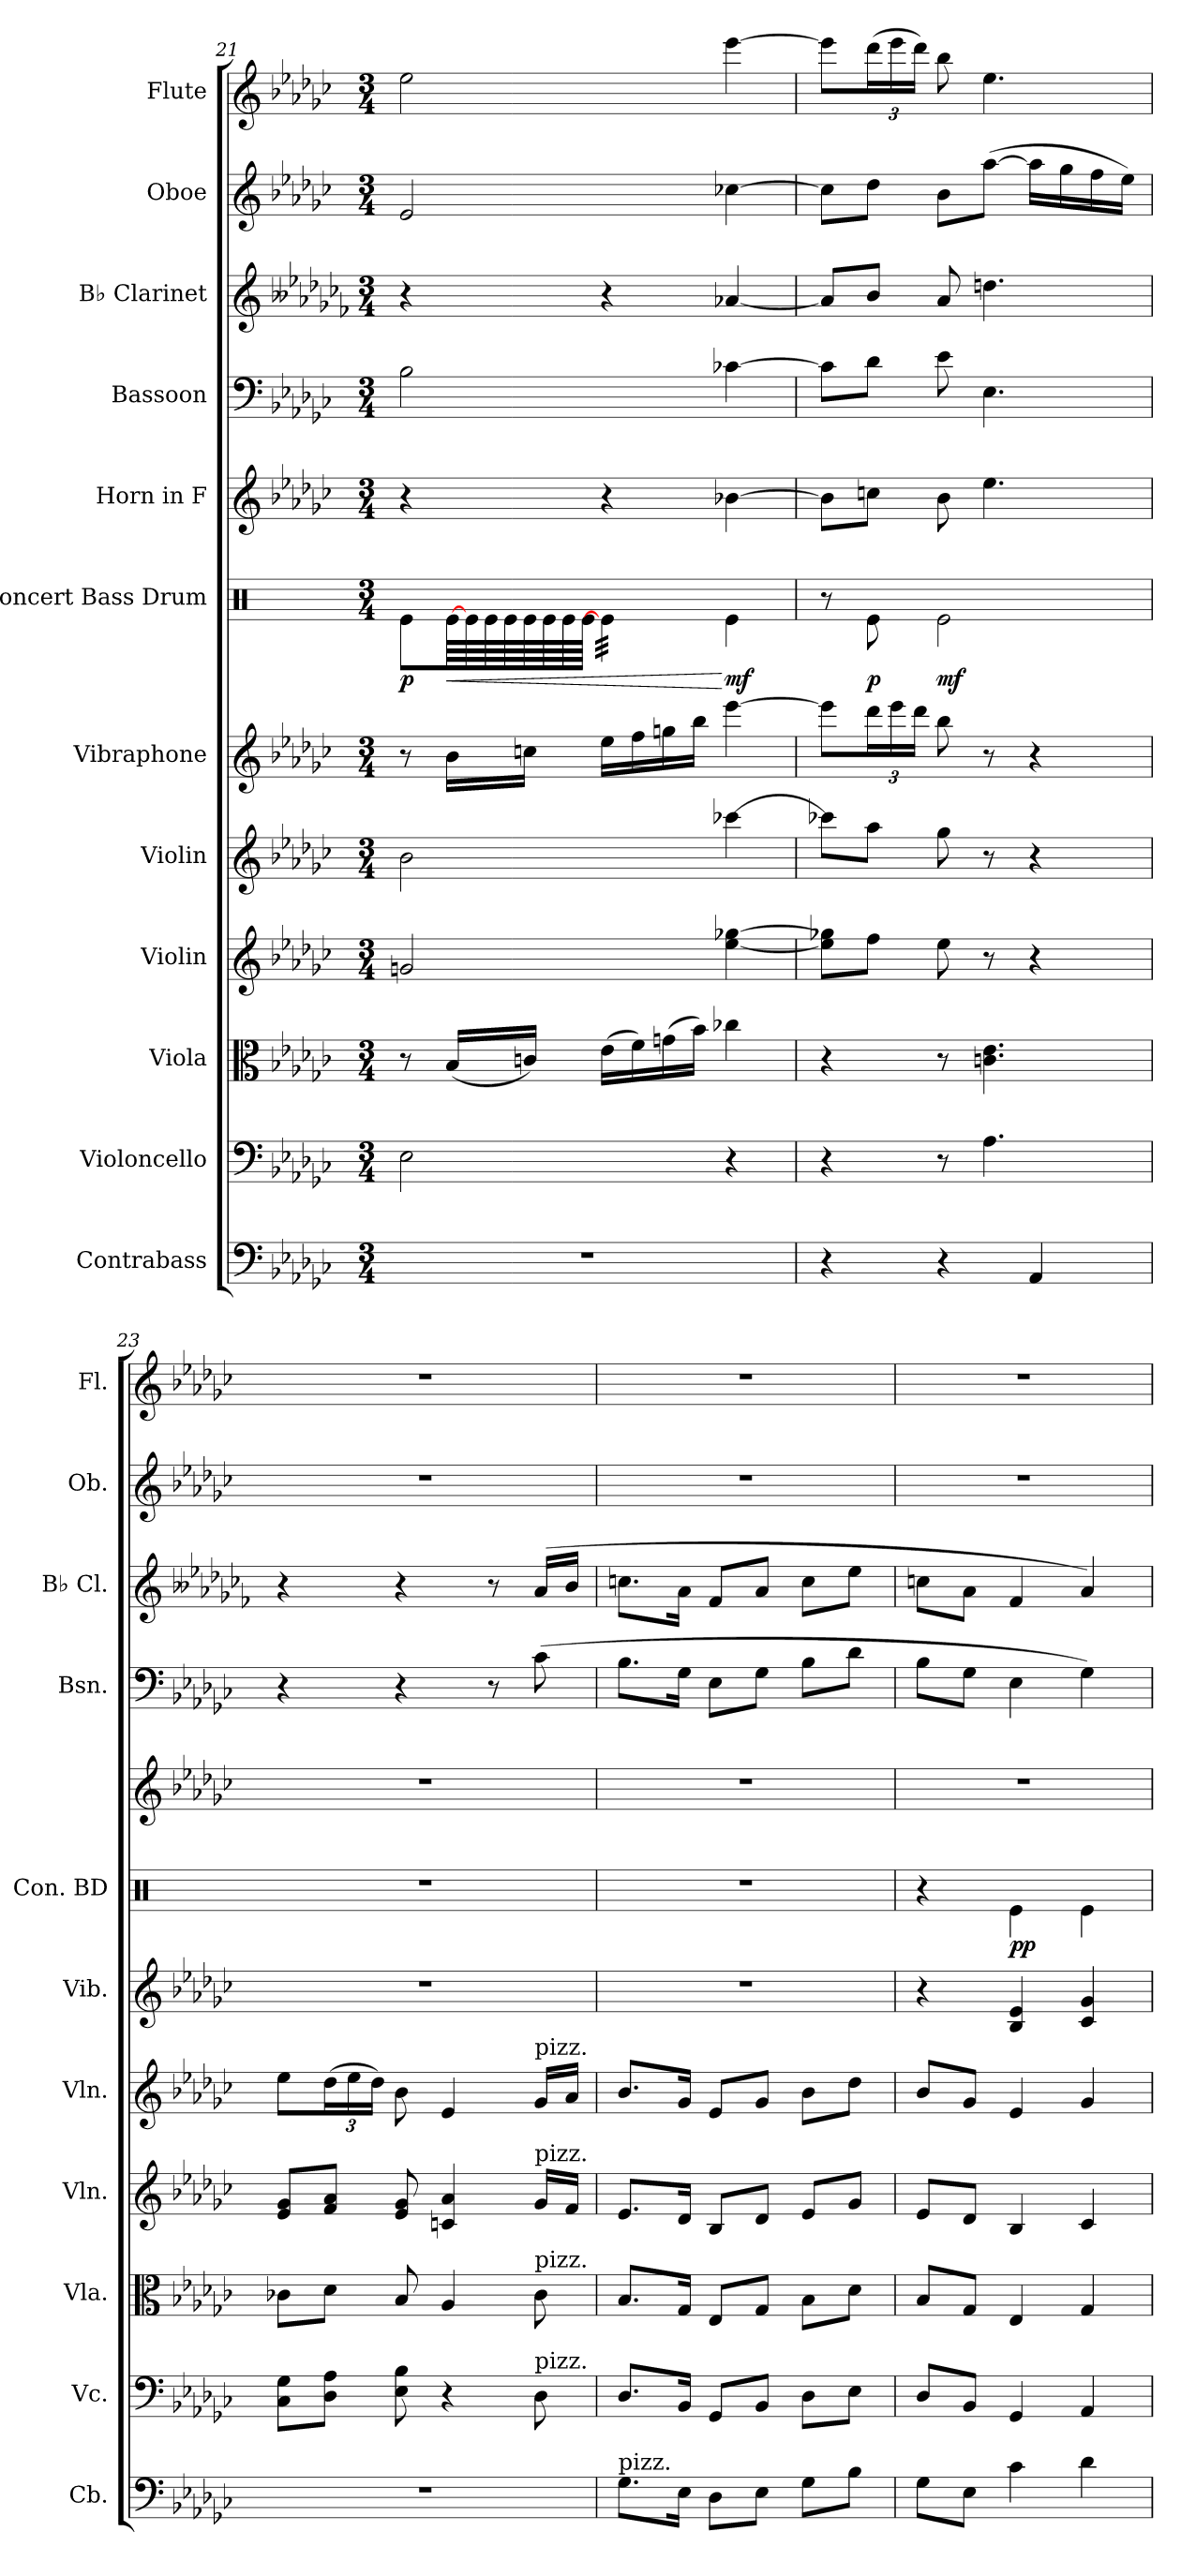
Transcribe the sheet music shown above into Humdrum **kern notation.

**kern	**kern	**kern	**kern	**kern	**kern	**kern	**dynam	**kern	**kern	**kern	**kern	**kern
*part12	*part11	*part10	*part9	*part8	*part7	*part6	*part6	*part5	*part4	*part3	*part2	*part1
*staff12	*staff11	*staff10	*staff9	*staff8	*staff7	*staff6	*staff6	*staff5	*staff4	*staff3	*staff2	*staff1
*I"Contrabass	*I"Violoncello	*I"Viola	*I"Violin	*I"Violin	*I"Vibraphone	*I"Concert Bass Drum	*	*I"Horn in F	*I"Bassoon	*I"B♭ Clarinet	*I"Oboe	*I"Flute
*I'Cb.	*I'Vc.	*I'Vla.	*I'Vln.	*I'Vln.	*I'Vib.	*I'Con. BD	*	*	*I'Bsn.	*I'B♭ Cl.	*I'Ob.	*I'Fl.
*clefF4	*clefF4	*clefC3	*clefG2	*clefG2	*clefG2	*clefX	*	*clefG2	*clefF4	*clefG2	*clefG2	*clefG2
*ITrd7c12	*	*	*	*	*	*	*	*ITrd4c7	*	*ITrd1c2	*	*
*k[b-e-a-d-g-c-]	*k[b-e-a-d-g-c-]	*k[b-e-a-d-g-c-]	*k[b-e-a-d-g-c-]	*k[b-e-a-d-g-c-]	*k[b-e-a-d-g-c-]	*k[]	*	*k[b-e-a-d-g-c-f-]	*k[b-e-a-d-g-c-]	*k[b--e-a-d-g-c-f-]	*k[b-e-a-d-g-c-]	*k[b-e-a-d-g-c-]
*M3/4	*M3/4	*M3/4	*M3/4	*M3/4	*M3/4	*M3/4	*	*M3/4	*M3/4	*M3/4	*M3/4	*M3/4
=21	=21	=21	=21	=21	=21	=21	=21	=21	=21	=21	=21	=21
!	!	!	!	!	!	!	!LO:DY:b	!	!	!	!	!
2.r	2E-\	8r	2gn/	2b-\	8r	8Re\L	p	4r	2B-\	4r	2e-/	2ee-\
!	!	!	!	!	!	!	!LO:HP:b	!	!	!	!	!
*	*	*	*	*	*	*tremolo	*	*	*	*	*	*
.	.	(<16B-/LL	.	.	16b-\LL	[64Re\	<	.	.	.	.	.
.	.	.	.	.	.	64Re\	.	.	.	.	.	.
.	.	.	.	.	.	64Re\	.	.	.	.	.	.
.	.	.	.	.	.	64Re\	.	.	.	.	.	.
.	.	16cn/JJ)	.	.	16ccn\JJ	64Re\	.	.	.	.	.	.
.	.	.	.	.	.	64Re\	.	.	.	.	.	.
.	.	.	.	.	.	64Re\	.	.	.	.	.	.
.	.	.	.	.	.	64Re\JJJJ	.	.	.	.	.	.
.	.	(>16e-\LL	.	.	16ee-\LL	32Re\]LLL	.	4r	.	4r	.	.
.	.	.	.	.	.	32Re\	.	.	.	.	.	.
.	.	16f\)	.	.	16ff\	32Re\	.	.	.	.	.	.
.	.	.	.	.	.	32Re\	.	.	.	.	.	.
.	.	(>16gn\	.	.	16ggn\	32Re\	.	.	.	.	.	.
.	.	.	.	.	.	32Re\	.	.	.	.	.	.
.	.	16b-\JJ)	.	.	16bb-\JJ	32Re\	.	.	.	.	.	.
.	.	.	.	.	.	32Re\JJJ	.	.	.	.	.	.
*	*	*	*	*	*	*Xtremolo	*	*	*	*	*	*
!	!	!	!	!	!	!	!LO:DY:n=1:b	!	!	!	!	!
.	4r	4cc-X\	[4ee-\ [4gg-X\	[4ccc-X\	[4eee-\	4Re\	[ mf	[4e-X\	[4c-X\	[4g-X/	[4cc-X\	[4eee-\
=22	=22	=22	=22	=22	=22	=22	=22	=22	=22	=22	=22	=22
4r	4r	4r	8ee-\] 8gg-X\]L	8ccc-X\L]	8eee-\L]	8r	.	8e-\L]	8c-\L]	8g-/L]	8cc-\L]	8eee-\L]
*	*	*	*	*	*Xbrackettup	*	*	*	*	*	*	*Xbrackettup
!	!	!	!	!	!	!	!LO:DY:b	!	!	!	!	!
.	.	.	8ff\J	8aa-\J	24ddd-\L	8Re\	p	8fn\J	8d-\J	8a-/J	8dd-\J	(>24ddd-\L
.	.	.	.	.	24eee-\	.	.	.	.	.	.	24eee-\
.	.	.	.	.	24ddd-\JJ	.	.	.	.	.	.	24ddd-\JJ)
!	!	!	!	!	!	!	!LO:DY:b	!	!	!	!	!
4r	8r	8r	8ee-\	8gg-\	8bb-\	2Re\	mf	8e-\	8e-\	8g-/	8b-\L	8bb-\
.	4.A-\	4.cn\ 4.e-\	8r	8r	8r	.	.	4.a-\	4.E-\	4.ccn\	(>[8aa-\J	4.ee-\
4AAA-/	.	.	4r	4r	4r	.	.	.	.	.	16aa-\LL]	.
.	.	.	.	.	.	.	.	.	.	.	16gg-\	.
.	.	.	.	.	.	.	.	.	.	.	16ff\	.
.	.	.	.	.	.	.	.	.	.	.	16ee-\JJ)	.
!!LO:PB:g=z
=23	=23	=23	=23	=23	=23	=23	=23	=23	=23	=23	=23	=23
2.r	8C-\ 8G-\L	8c-X\L	8e-/ 8g-/L	8ee-\L	2.r	2.r	.	2.r	4r	4r	2.r	2.r
*	*	*	*	*Xbrackettup	*	*	*	*	*	*	*	*
.	8D-\ 8A-\J	8d-\J	8f/ 8a-/J	(>24dd-\L	.	.	.	.	.	.	.	.
.	.	.	.	24ee-\	.	.	.	.	.	.	.	.
.	.	.	.	24dd-\JJ)	.	.	.	.	.	.	.	.
.	8E-\ 8B-\	8B-/	8e-/ 8g-/	8b-\	.	.	.	.	4r	4r	.	.
.	4r	4A-/	4cn/ 4a-/	4e-/	.	.	.	.	.	.	.	.
.	.	.	.	.	.	.	.	.	8r	8r	.	.
!	!	!	!	!LO:TX:a:t=pizz.	!	!	!	!	!	!	!	!
!	!	!	!LO:TX:a:t=pizz.	!	!	!	!	!	!	!	!	!
!	!	!LO:TX:a:t=pizz.	!	!	!	!	!	!	!	!	!	!
!	!LO:TX:a:t=pizz.	!	!	!	!	!	!	!	!	!	!	!
.	8D-\	8c-\	16g-/LL	16g-/LL	.	.	.	.	(>8c-\	(>16g-/LL	.	.
.	.	.	16f/JJ	16a-/JJ	.	.	.	.	.	16a-/JJ	.	.
=24	=24	=24	=24	=24	=24	=24	=24	=24	=24	=24	=24	=24
!LO:TX:a:t=pizz.	!	!	!	!	!	!	!	!	!	!	!	!
8.GG-\L	8.D-/L	8.B-/L	8.e-/L	8.b-/L	2.r	2.r	.	2.r	8.B-\L	8.b-X\L	2.r	2.r
16EE-\Jk	16BB-/Jk	16G-/Jk	16d-/Jk	16g-/Jk	.	.	.	.	16G-\Jk	16g-\Jk	.	.
8DD-\L	8GG-/L	8E-/L	8B-/L	8e-/L	.	.	.	.	8E-\L	8e-/L	.	.
8EE-\J	8BB-/J	8G-/J	8d-/J	8g-/J	.	.	.	.	8G-\J	8g-/J	.	.
8GG-\L	8D-\L	8B-\L	8e-/L	8b-\L	.	.	.	.	8B-\L	8b-\L	.	.
8BB-\J	8E-\J	8d-\J	8g-/J	8dd-\J	.	.	.	.	8d-\J	8dd-\J	.	.
=25	=25	=25	=25	=25	=25	=25	=25	=25	=25	=25	=25	=25
8GG-\L	8D-/L	8B-/L	8e-/L	8b-/L	4r	4r	.	2.r	8B-\L	8b-X\L	2.r	2.r
8EE-\J	8BB-/J	8G-/J	8d-/J	8g-/J	.	.	.	.	8G-\J	8g-\J	.	.
!	!	!	!	!	!	!	!LO:DY:b	!	!	!	!	!
4C-\	4GG-/	4E-/	4B-/	4e-/	4B-/ 4e-/	4Re\	pp	.	4E-\	4e-/	.	.
4D-\	4AA-/	4G-/	4c-/	4g-/	4c-/ 4g-/	4Re\	.	.	4G-\)	4g-/)	.	.
=	=	=	=	=	=	=	=	=	=	=	=	=
*-	*-	*-	*-	*-	*-	*-	*-	*-	*-	*-	*-	*-
